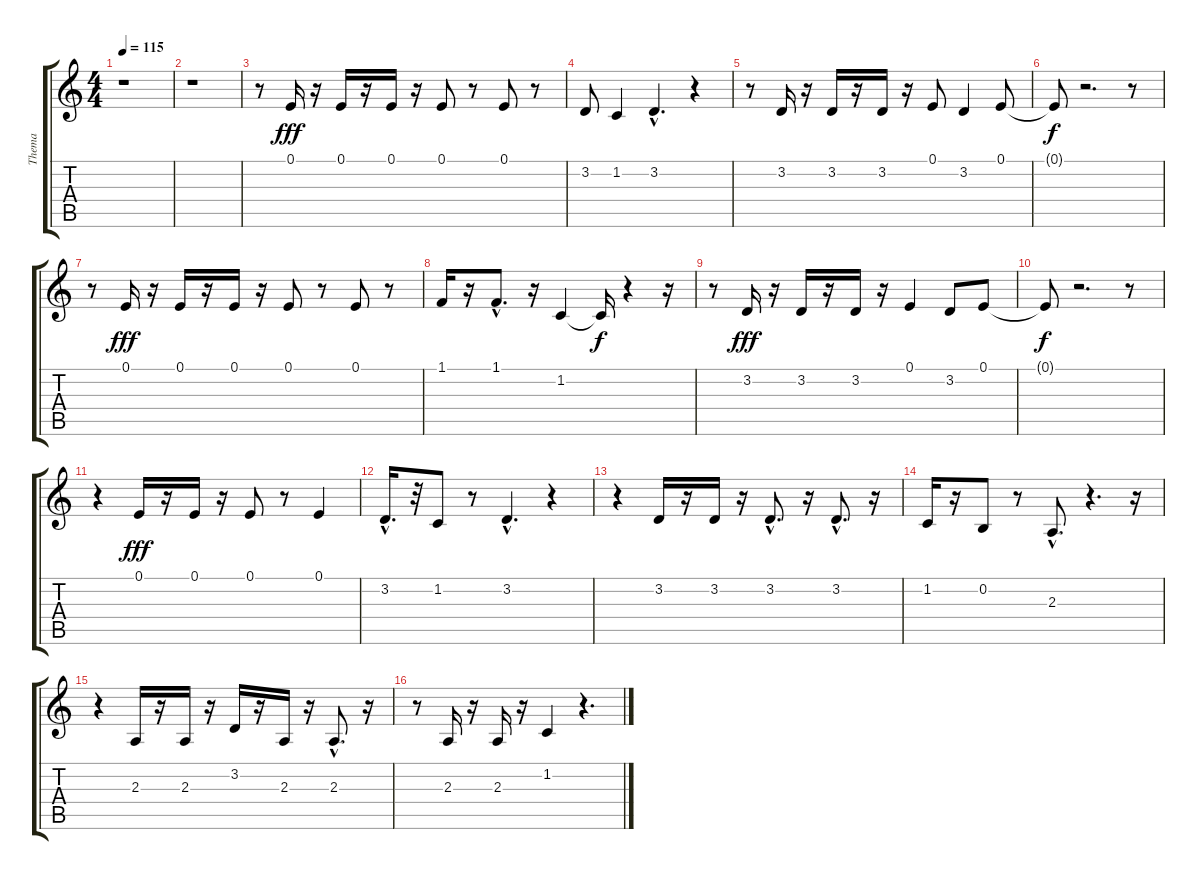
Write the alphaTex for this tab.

\track ("Thema" "Thema") {instrument lead8bassandlead}
\staff {score tabs}
\tuning (E4 B3 G3 D3 A2 E2) {hide}
\ts (4 4)
\tempo 115
\clef g2
\ks c
r.1{dy fff} |
r.1 |
r.8 0.1.16 r.16 0.1.16 r.16 0.1.16 r.16 0.1.8 r.8 0.1.8 r.8 |
3.2.8 1.2.4 3.2{hac}.4{d} r.4 |
r.8 3.2.16 r.16 3.2.16 r.16 3.2.16 r.16 0.1.8 3.2.4 0.1.8 |
0.1{t}.8{dy f} r.2{d} r.8 |
r.8 0.1.16{dy fff} r.16 0.1.16 r.16 0.1.16 r.16 0.1.8 r.8 0.1.8 r.8 |
1.1.16 r.16 1.1{hac}.8{d} r.16 1.2.4 1.2{t}.16{dy f} r.4 r.16 |
r.8 3.2.16{dy fff} r.16 3.2.16 r.16 3.2.16 r.16 0.1.4 3.2.8 0.1.8 |
0.1{t}.8{dy f} r.2{d} r.8 |
r.4 0.1.16{dy fff} r.16 0.1.16 r.16 0.1.8 r.8 0.1.4 |
3.2{hac}.16{d} r.32 1.2.8 r.8 3.2{hac}.4{d} r.4 |
r.4 3.2.16 r.16 3.2.16 r.16 3.2{hac}.8{d} r.16 3.2{hac}.8{d} r.16 |
1.2.16 r.16 0.2.8 r.8 2.3{hac}.8{d} r.4{d} r.16 |
r.4 2.3.16 r.16 2.3.16 r.16 3.2.16 r.16 2.3.16 r.16 2.3{hac}.8{d} r.16 |
r.8 2.3.16 r.16 2.3.16 r.16 1.2.4 r.4{d}
